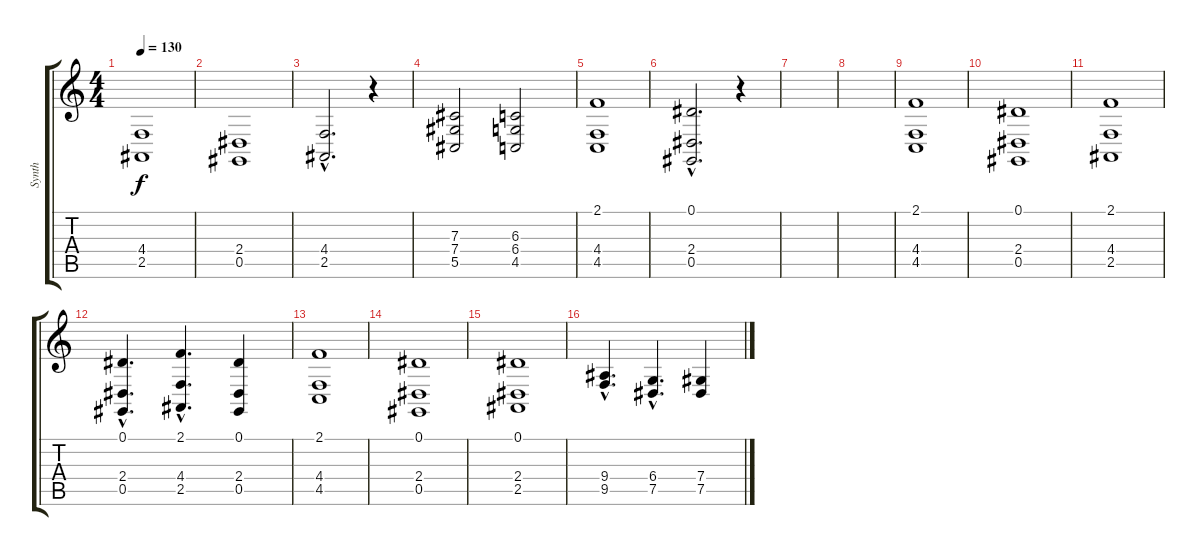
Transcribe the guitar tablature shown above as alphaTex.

\track ("Synth" "Synth") {instrument stringensemble1}
\staff {score tabs}
\tuning (Eb4 Bb3 Gb3 Db3 Ab2 Eb2) {hide}
\ts (4 4)
\tempo 130
\clef g2
\ks c
(4.4 2.5).1{dy f} |
(2.4 0.5).1 |
(4.4{hac} 2.5{hac}).2{d} r.4 |
(7.3 7.4 5.5).2 (6.3 6.4 4.5).2 |
(2.1 4.4 4.5).1 |
(0.1{hac} 2.4{hac} 0.5{hac}).2{d} r.4 |
|
|
(2.1 4.4 4.5).1 |
(0.1 2.4 0.5).1 |
(2.1 4.4 2.5).1 |
(0.1{hac} 2.4{hac} 0.5{hac}).4{d} (2.1{hac} 4.4{hac} 2.5{hac}).4{d} (0.1 2.4 0.5).4 |
(2.1 4.4 4.5).1 |
(0.1 2.4 0.5).1 |
(0.1 2.4 2.5).1 |
(9.4{hac} 9.5{hac}).4{d} (6.4{hac} 7.5{hac}).4{d} (7.4 7.5).4
